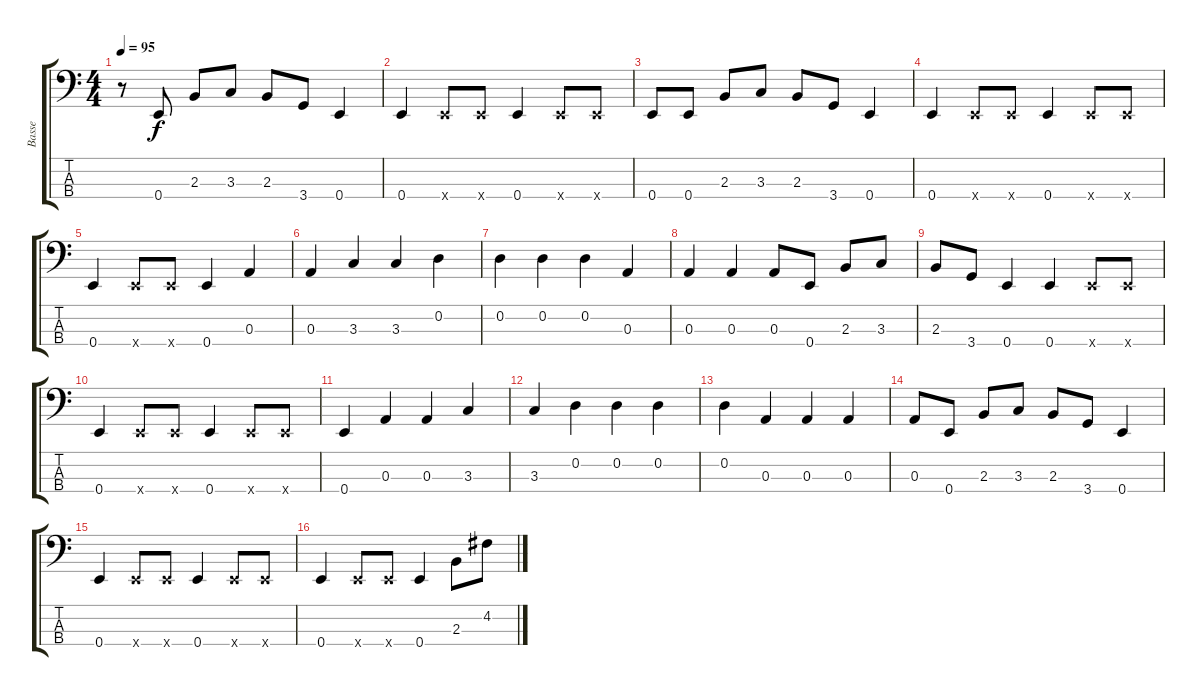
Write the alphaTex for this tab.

\track ("Basse" "Basse") {instrument electricbassfinger}
\staff {score tabs}
\tuning (G2 D2 A1 E1) {hide}
\ts (4 4)
\tempo 95
\clef f4
\ks c
r.8{dy f instrument electricbassfinger} 0.4.8 2.3.8 3.3.8 2.3.8 3.4.8 0.4.4 |
0.4.4 0.4{x}.8 0.4{x}.8 0.4.4 0.4{x}.8 0.4{x}.8 |
0.4.8 0.4.8 2.3.8 3.3.8 2.3.8 3.4.8 0.4.4 |
0.4.4 0.4{x}.8 0.4{x}.8 0.4.4 0.4{x}.8 0.4{x}.8 |
0.4.4 0.4{x}.8 0.4{x}.8 0.4.4 0.3.4 |
0.3.4 3.3.4 3.3.4 0.2.4 |
0.2.4 0.2.4 0.2.4 0.3.4 |
0.3.4 0.3.4 0.3.8 0.4.8 2.3.8 3.3.8 |
2.3.8 3.4.8 0.4.4 0.4.4 0.4{x}.8 0.4{x}.8 |
0.4.4 0.4{x}.8 0.4{x}.8 0.4.4 0.4{x}.8 0.4{x}.8 |
0.4.4 0.3.4 0.3.4 3.3.4 |
3.3.4 0.2.4 0.2.4 0.2.4 |
0.2.4 0.3.4 0.3.4 0.3.4 |
0.3.8 0.4.8 2.3.8 3.3.8 2.3.8 3.4.8 0.4.4 |
0.4.4 0.4{x}.8 0.4{x}.8 0.4.4 0.4{x}.8 0.4{x}.8 |
0.4.4 0.4{x}.8 0.4{x}.8 0.4.4 2.3.8 4.2.8
